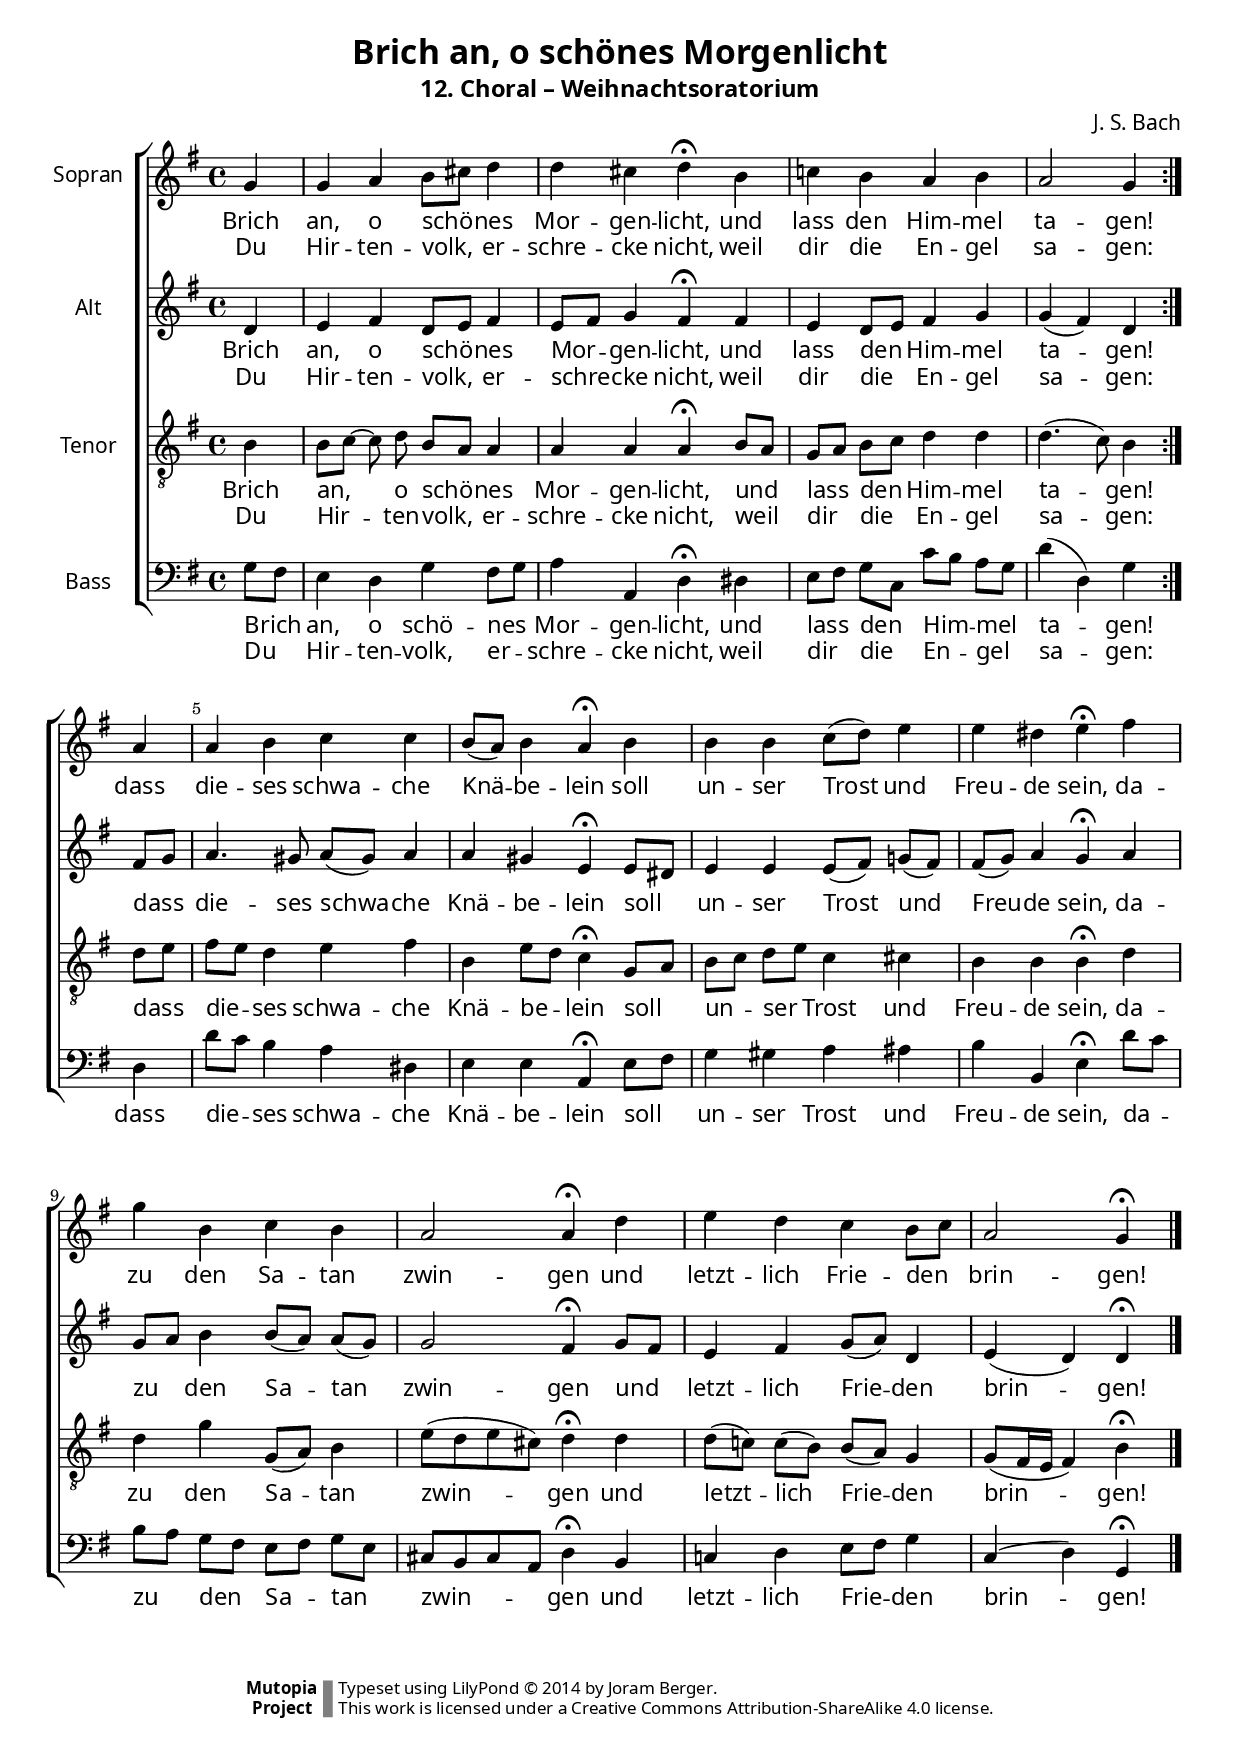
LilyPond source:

\version "2.18.0"
\language "deutsch"

% Requires Libertine Open Fonts from http://www.linuxlibertine.org/

\header {
  title = "Brich an, o schönes Morgenlicht"
  subtitle = "12. Choral – Weihnachtsoratorium"
  composer = "J. S. Bach"
  shortcomposer = "Bach"
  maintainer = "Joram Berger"
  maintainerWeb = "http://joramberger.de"
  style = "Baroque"
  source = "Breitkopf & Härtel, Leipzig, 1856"
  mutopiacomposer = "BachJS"
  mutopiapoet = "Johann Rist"
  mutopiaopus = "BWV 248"
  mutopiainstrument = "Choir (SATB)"
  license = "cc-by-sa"
  date = "1734"
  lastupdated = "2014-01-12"
  % footer = "Mutopia-2014/01/00-000"
  % tagline and copyright can be updated with the default
  % Mutopia tagline, this one is a candidate for a new
  % Mutopia default, but not yet decided.
  thecopyright = "Creative Commons Attribution-ShareAlike 4.0"
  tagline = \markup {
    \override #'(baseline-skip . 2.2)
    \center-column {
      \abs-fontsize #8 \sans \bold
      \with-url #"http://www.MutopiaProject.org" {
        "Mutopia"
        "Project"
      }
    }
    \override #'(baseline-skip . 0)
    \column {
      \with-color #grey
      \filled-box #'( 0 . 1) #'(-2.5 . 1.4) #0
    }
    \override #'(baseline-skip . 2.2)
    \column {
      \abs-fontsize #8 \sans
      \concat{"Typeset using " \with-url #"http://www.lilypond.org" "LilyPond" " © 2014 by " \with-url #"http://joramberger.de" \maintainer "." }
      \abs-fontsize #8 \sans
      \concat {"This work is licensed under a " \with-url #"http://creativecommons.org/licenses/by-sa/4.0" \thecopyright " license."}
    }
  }

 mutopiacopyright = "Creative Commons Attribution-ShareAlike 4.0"
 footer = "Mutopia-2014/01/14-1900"
}

#(set-global-staff-size 18.1)


\paper {
  ragged-bottom = ##f
  ragged-last-bottom = ##f
  last-bottom-spacing #'basic-distance = 15
  myStaffSize = #18.5
  fonts = #(make-pango-font-tree
            "Linux Libertine O"
            "Linux Biolinum O"
            "Ubuntu Mono"
            (/ myStaffSize 20))
}

\layout {
  \override Staff.ClefModifier.font-name = #"Century Schoolbook L bold italic"
  \override Staff.ClefModifier.extra-offset = #'(-0.3 . 0.07)
  \override Score.BarNumber.font-name = #"Century Schoolbook L"
}

global = {
  \key g \major
  \time 4/4
  \partial 4
  \autoBeamOff
  \accidentalStyle modern-voice
}

fe = \fermata

soprano = \relative c'' {
  \global
  \repeat volta 2 {
    g4 | g a h8[ cis] d4 | d cis d\fe
    h4 | c h a h | a2 g4
  } \break
  a4  | \once \override Score.BarNumber.break-visibility = #all-visible
  a h c c | h8[( a]) h4 a\fe
  h4 | h h c8[( d]) e4 | e dis e\fe
  fis4 | g h, c h | a2 a4\fe
  d4 | e d c h8[ c] | a2 g='4\fe
  \bar "|."
}

alto = \relative c' {
  \global
  \repeat volta 2 {
    d4 | e fis d8[ e] fis4 | e8[ fis] g4 fis\fe
    fis4 | e d8[ e] fis4 g | g( fis) d
  }
  fis8[ g] | a4. gis8 a[( gis]) a4 | a gis e\fe
  e8[ dis] | e4 e e8[( fis]) g[( fis]) | fis8[( g]) a4 g\fe
  a4 | g8[ a] h4 h8[( a]) a[( g]) | g2 fis4\fe
  g8[ fis] | e4 fis g8[( a]) d,4 | e( d) d='\fe
}

tenor = \relative c' {
  \global
  \repeat volta 2 {
    h4 | h8[ c] ~ c d h[ a] a4 | a a a\fe
    h8[a] | g[a] h[ c] d4 d | d4.( c8) h4
  }
  d8[ e] | fis[ e] d4 e fis | h, e8[ d] c4\fe
  g8[ a] | h[ c] d[ e] c4 cis | h h h\fe
  d4 | d g g,8[( a]) h4 | e8[( d e cis]) d4\fe
  d4 | d8[( c]) c[( h]) h[( a]) g4 | g8[( fis16 e] fis4) h=\fe
}

bass = \relative c' {
  \global
  \repeat volta 2 {
    g8[ fis] | e4 d g fis8[ g] | a4 a, d\fe
    dis4 | e8[ fis] g[ c,] c'[ h] a[ g] | d'4( d,) g
  }
  d4 | d'8[ c] h4 a dis, | e e a,\fe
  e'8[ fis] | g4 gis a ais | h h, e\fe
  d'8[ c] | h[ a] g[ fis] e[ fis] g[ e] | cis[ h cis a] d4\fe
  h4 | c d e8[ fis] g4 | \shape #'((0 . -0.2) (0 . -0.8) (0 . -0.8) (0 . 0)) Slur c,( d) g,=,\fe
}


text = \lyricmode {
  Brich an, o schö -- nes Mor -- gen -- licht, und lass den Him -- mel ta -- gen!
  dass die -- ses schwa -- che Knä -- be -- lein soll un -- ser Trost und Freu -- de sein,
  da -- zu den Sa -- tan zwin -- gen und letzt -- lich Frie -- den brin -- gen!
}

textB = \lyricmode {
  Du Hir -- ten -- volk, er -- schre -- cke nicht, weil dir die En -- gel sa -- gen:
}


\score {
  \new ChoirStaff <<
    \new Staff \with {
      instrumentName = "Sopran"
    } { \soprano }
    \addlyrics { \text }
    \addlyrics { \textB }
    \new Staff \with {
      instrumentName = "Alt"
    } { \alto }
    \addlyrics { \text }
    \addlyrics { \textB }
    \new Staff \with {
      instrumentName = "Tenor"
    } { \clef "treble_8" \tenor }
    \addlyrics { \text }
    \addlyrics { \textB }
    \new Staff \with {
      instrumentName = "Bass"
    } { \clef "bass" \bass }
    \addlyrics { \text }
    \addlyrics { \textB }
  >>
  \layout { }
}

\score {
  <<
    \soprano
    \alto
    \tenor
    \bass
  >>
  \midi {
    \set Score.midiInstrument = "oboe"
    \tempo 4 = 100
  }
}
